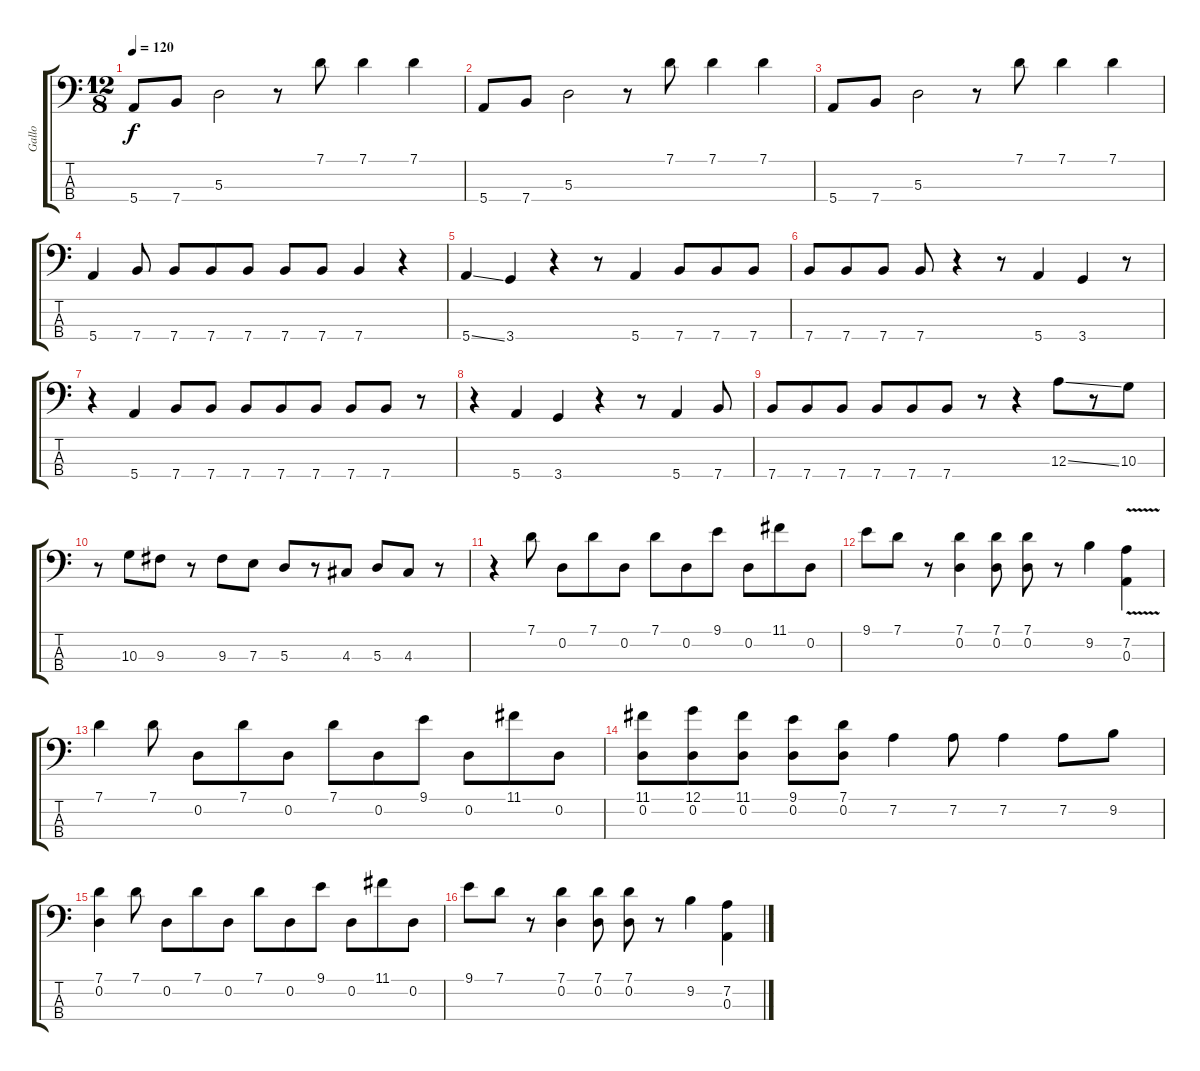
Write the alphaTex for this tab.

\track ("Gallo" "Gallo") {instrument electricbassfinger}
\staff {score tabs}
\tuning (G2 D2 A1 E1) {hide}
\ts (12 8)
\tempo 120
\clef f4
\ks c
5.4.8{dy f} 7.4.8 5.3.2 r.8 7.1.8 7.1.4 7.1.4 |
5.4.8 7.4.8 5.3.2 r.8 7.1.8 7.1.4 7.1.4 |
5.4.8 7.4.8 5.3.2 r.8 7.1.8 7.1.4 7.1.4 |
5.4.4 7.4.8 7.4.8 7.4.8 7.4.8 7.4.8 7.4.8 7.4.4 r.4 |
5.4{ss}.4 3.4.4 r.4 r.8 5.4.4 7.4.8 7.4.8 7.4.8 |
7.4.8 7.4.8 7.4.8 7.4.8 r.4 r.8 5.4.4 3.4.4 r.8 |
r.4 5.4.4 7.4.8 7.4.8 7.4.8 7.4.8 7.4.8 7.4.8 7.4.8 r.8 |
r.4 5.4.4 3.4.4 r.4 r.8 5.4.4 7.4.8 |
7.4.8 7.4.8 7.4.8 7.4.8 7.4.8 7.4.8 r.8 r.4 12.3{ss}.8 r.8 10.3.8 |
r.8 10.3.8 9.3.8 r.8 9.3.8 7.3.8 5.3.8 r.8 4.3.8 5.3.8 4.3.8 r.8 |
r.4 7.1.8 0.2.8 7.1.8 0.2.8 7.1.8 0.2.8 9.1.8 0.2.8 11.1.8 0.2.8 |
9.1.8 7.1.8 r.8 (7.1 0.2).4 (7.1 0.2).8 (7.1 0.2).8 r.8 9.2.4 (7.2{v} 0.3).4 |
7.1.4 7.1.8 0.2.8 7.1.8 0.2.8 7.1.8 0.2.8 9.1.8 0.2.8 11.1.8 0.2.8 |
(11.1 0.2).8 (12.1 0.2).8 (11.1 0.2).8 (9.1 0.2).8 (7.1 0.2).8 7.2.4 7.2.8 7.2.4 7.2.8 9.2.8 |
(7.1 0.2).4 7.1.8 0.2.8 7.1.8 0.2.8 7.1.8 0.2.8 9.1.8 0.2.8 11.1.8 0.2.8 |
9.1.8 7.1.8 r.8 (7.1 0.2).4 (7.1 0.2).8 (7.1 0.2).8 r.8 9.2.4 (7.2 0.3).4
